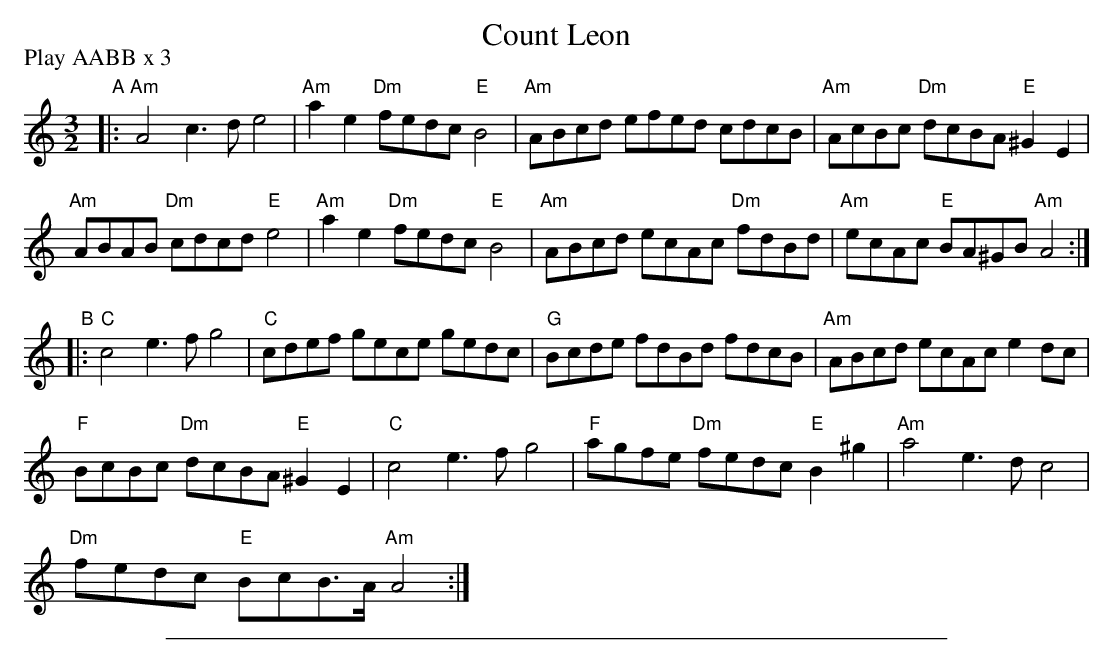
X:1
T: Count Leon
M: 3/2
L: 1/8
P: Play AABB x 3
K: Am
"A"|:\
"Am"A4 c3d e4 | "Am"a2e2 "Dm"fedc "E"B4 | "Am"ABcd efed cdcB | "Am"AcBc "Dm"dcBA "E"^G2E2 |
"Am"ABAB "Dm"cdcd "E"e4 | "Am"a2e2 "Dm"fedc "E"B4 | "Am"ABcd ecAc "Dm"fdBd | "Am"ecAc "E"BA^GB "Am"A4 :|
"B"|:\
"C"c4 e3f g4 | "C"cdef gece gedc | "G"Bcde fdBd fdcB | "Am"ABcd ecAc e2dc |
"F"BcBc "Dm"dcBA "E"^G2E2 | "C"c4 e3f g4 | "F"agfe "Dm"fedc "E"B2^g2 | "Am"a4 e3d c4 |
"Dm"fedc "E"BcB>A "Am"A4 :|
